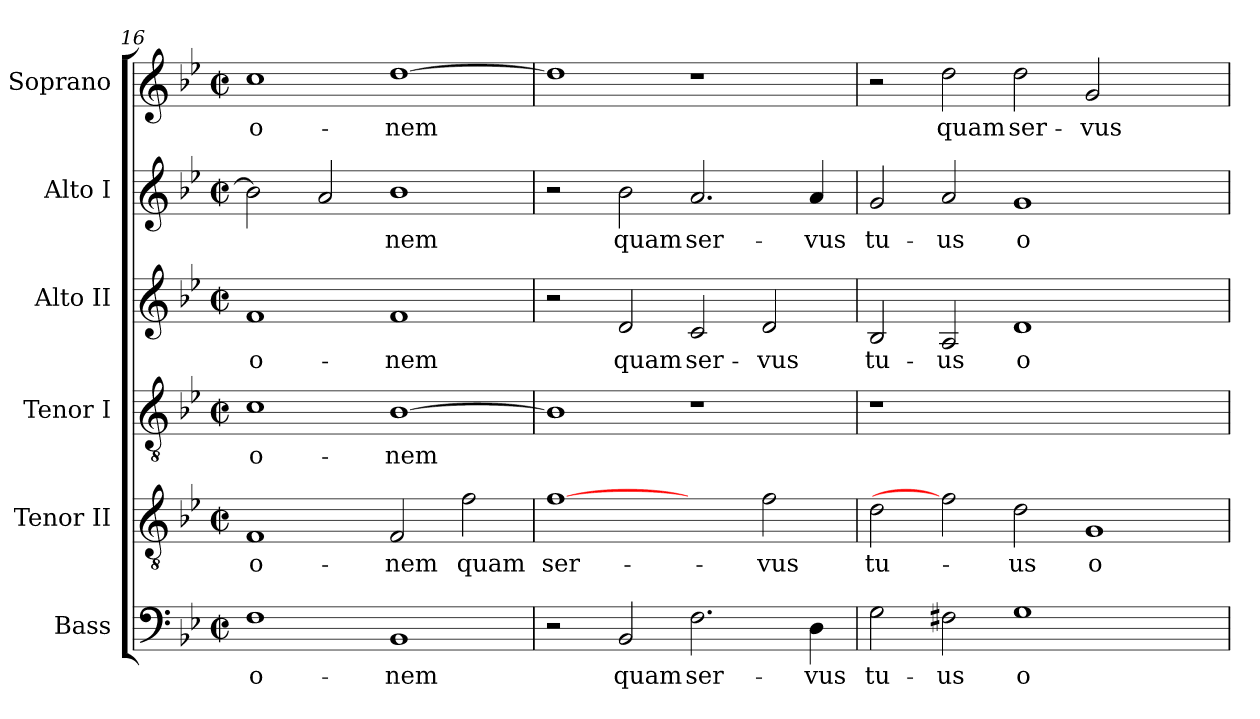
**kern	**text	**kern	**text	**kern	**text	**kern	**text	**kern	**text	**kern	**text
*part6	*part6	*part5	*part5	*part4	*part4	*part3	*part3	*part2	*part2	*part1	*part1
*staff6	*staff6	*staff5	*staff5	*staff4	*staff4	*staff3	*staff3	*staff2	*staff2	*staff1	*staff1
*I"Bass	*	*I"Tenor II	*	*I"Tenor I	*	*I"Alto II	*	*I"Alto I	*	*I"Soprano	*
*I'B	*	*	*	*I'T	*	*I'A	*	*	*	*	*
*clefF4	*	*clefGv2	*	*clefGv2	*	*clefG2	*	*clefG2	*	*clefG2	*
*k[b-e-]	*	*k[b-e-]	*	*k[b-e-]	*	*k[b-e-]	*	*k[b-e-]	*	*k[b-e-]	*
*B-:	*	*B-:	*	*B-:	*	*B-:	*	*B-:	*	*B-:	*
*M2/2	*	*M2/2	*	*M2/2	*	*M2/2	*	*M2/2	*	*M2/2	*
*met(c|)	*	*met(c|)	*	*met(c|)	*	*met(c|)	*	*met(c|)	*	*met(c|)	*
=16	=16	=16	=16	=16	=16	=16	=16	=16	=16	=16	=16
!	!LO:LY:b:color=#000000	!	!	!	!	!	!	!	!	!	!
!	!	!	!LO:LY:b:color=#000000	!	!	!	!	!	!	!	!
!	!	!	!	!	!LO:LY:b:color=#000000	!	!	!	!	!	!
!	!	!	!	!	!	!	!LO:LY:b:color=#000000	!	!	!	!
!	!	!	!	!	!	!	!	!	!	!	!LO:LY:b:color=#000000
1Fi	-o-	1Fi	-o-	1ci	-o-	1fi	-o-	2b-i\]	.	1cci	-o-
.	.	.	.	.	.	.	.	2ai/	.	.	.
!	!LO:LY:b:color=#000000	!	!	!	!	!	!	!	!	!	!
!	!	!	!LO:LY:b:color=#000000	!	!	!	!	!	!	!	!
!	!	!	!	!	!LO:LY:b:color=#000000	!	!	!	!	!	!
!	!	!	!	!	!	!	!LO:LY:b:color=#000000	!	!	!	!
!	!	!	!	!	!	!	!	!	!LO:LY:b:color=#000000	!	!
!	!	!	!	!	!	!	!	!	!	!	!LO:LY:b:color=#000000
1BB-i	-nem	2Fi/	-nem	[>1B-i	-nem	1fi	-nem	1b-i	-nem	[>1ddi	-nem
!	!	!	!LO:LY:b:color=#000000	!	!	!	!	!	!	!	!
.	.	2fi\	quam	.	.	.	.	.	.	.	.
=17	=17	=17	=17	=17	=17	=17	=17	=17	=17	=17	=17
!	!	!	!LO:LY:b:color=#000000	!	!	!	!	!	!	!	!
2r	.	[1fi	ser-	1B-i]	.	2r	.	2r	.	1ddi]	.
!	!LO:LY:b:color=#000000	!	!	!	!	!	!	!	!	!	!
!	!	!	!	!	!	!	!LO:LY:b:color=#000000	!	!	!	!
!	!	!	!	!	!	!	!	!	!LO:LY:b:color=#000000	!	!
2BB-i/	quam	.	.	.	.	2di/	quam	2b-i\	quam	.	.
!	!LO:LY:b:color=#000000	!	!	!	!	!	!	!	!	!	!
!	!	!	!	!	!	!	!LO:LY:b:color=#000000	!	!	!	!
!	!	!	!	!	!	!	!	!	!LO:LY:b:color=#000000	!	!
2.Fi\	ser-	2ryy	.	1r	.	2ci/	ser-	2.ai/	ser-	1r	.
!	!	!	!LO:LY:b:color=#000000	!	!	!	!	!	!	!	!
!	!	!	!	!	!	!	!LO:LY:b:color=#000000	!	!	!	!
.	.	2fi\	-vus	.	.	2di/	-vus	.	.	.	.
!	!LO:LY:b:color=#000000	!	!	!	!	!	!	!	!	!	!
!	!	!	!	!	!	!	!	!	!LO:LY:b:color=#000000	!	!
4Di\	-vus	.	.	.	.	.	.	4ai/	-vus	.	.
!!LO:PB:g=z
=18	=18	=18	=18	=18	=18	=18	=18	=18	=18	=18	=18
!	!LO:LY:b:color=#000000	!	!	!	!	!	!	!	!	!	!
!	!	!	!LO:LY:b:color=#000000	!LO:N:vis=1	!	!	!	!	!	!	!
!	!	!	!	!	!	!	!LO:LY:b:color=#000000	!	!	!	!
!	!	!	!	!	!	!	!	!	!LO:LY:b:color=#000000	!	!
2Gi\	tu-	2di\	tu-	1r	.	2B-i/	tu-	2gi/	tu-	2r	.
!	!LO:LY:b:color=#000000	!	!	!	!	!	!	!	!	!	!
!	!	!	!	!	!	!	!LO:LY:b:color=#000000	!	!	!	!
!	!	!	!	!	!	!	!	!	!LO:LY:b:color=#000000	!	!
!	!	!	!	!	!	!	!	!	!	!	!LO:LY:b:color=#000000
2F#Xi\	-us	2fi]	.	.	.	2Ai/	-us	2ai/	-us	2ddi\	quam
!	!LO:LY:b:color=#000000	!	!	!	!	!	!	!	!	!	!
!	!	!	!LO:LY:b:color=#000000	!	!	!	!	!	!	!	!
!	!	!	!	!	!	!	!LO:LY:b:color=#000000	!	!	!	!
!	!	!	!	!	!	!	!	!	!LO:LY:b:color=#000000	!	!
!	!	!	!	!	!	!	!	!	!	!	!LO:LY:b:color=#000000
1Gi	o-	2di\	-us	1.ryy	.	1di	o-	1gi	o-	2ddi\	ser-
!	!	!	!LO:LY:b:color=#000000	!	!	!	!	!	!	!	!
!	!	!	!	!	!	!	!	!	!	!	!LO:LY:b:color=#000000
.	.	1Gi	o-	.	.	.	.	.	.	2gi/	-vus
2ryy	.	.	.	.	.	2ryy	.	2ryy	.	2ryy	.
=	=	=	=	=	=	=	=	=	=	=	=
*-	*-	*-	*-	*-	*-	*-	*-	*-	*-	*-	*-
